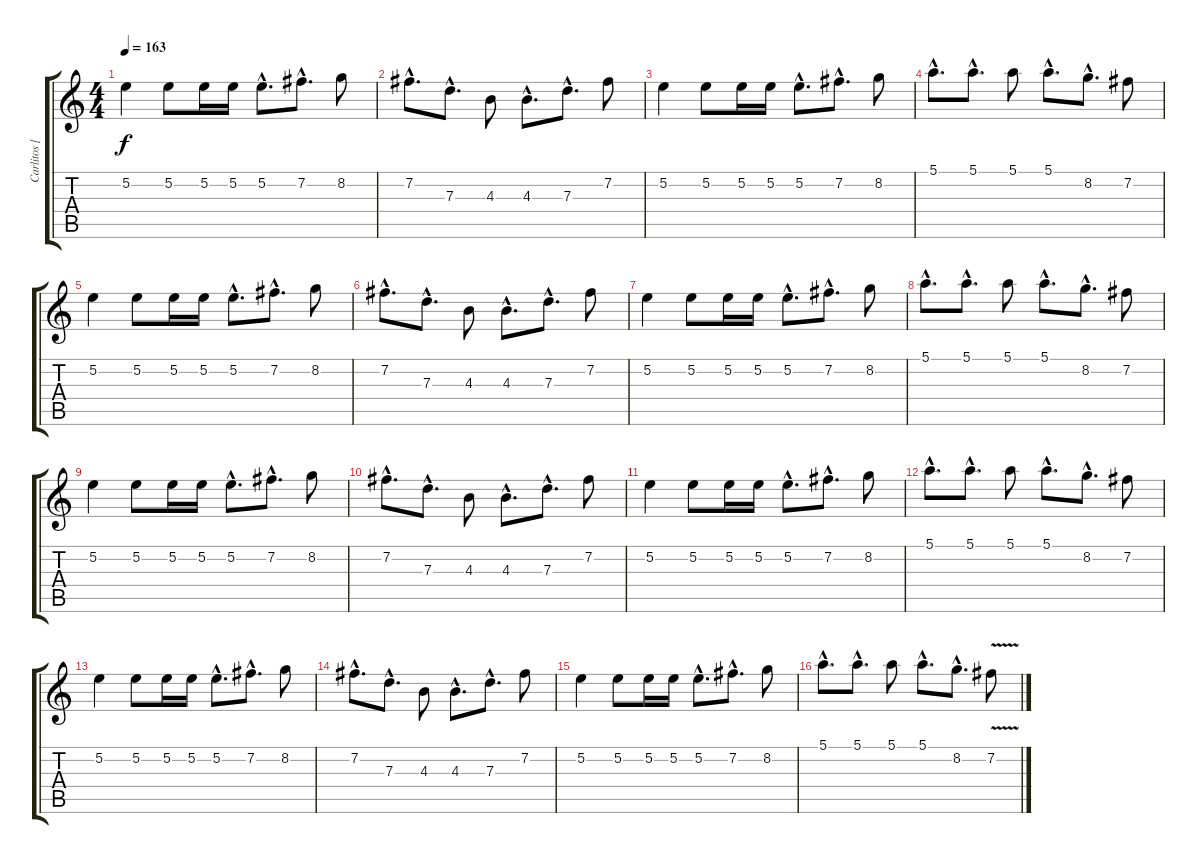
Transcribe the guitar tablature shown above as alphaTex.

\track ("Carlitos [guitarra]" "Carlitos [") {instrument distortionguitar}
\staff {score tabs}
\tuning (E4 B3 G3 D3 A2 E2) {hide}
\ts (4 4)
\tempo 163
\clef g2
\ks c
5.2.4{dy f volume 14} 5.2.8 5.2.16 5.2.16 5.2{hac}.8{d} 7.2{hac}.8{d} 8.2.8 |
7.2{hac}.8{d} 7.3{hac}.8{d} 4.3.8 4.3{hac}.8{d} 7.3{hac}.8{d} 7.2.8 |
5.2.4 5.2.8 5.2.16 5.2.16 5.2{hac}.8{d} 7.2{hac}.8{d} 8.2.8 |
5.1{hac}.8{d} 5.1{hac}.8{d} 5.1.8 5.1{hac}.8{d} 8.2{hac}.8{d} 7.2.8 |
5.2.4 5.2.8 5.2.16 5.2.16 5.2{hac}.8{d} 7.2{hac}.8{d} 8.2.8 |
7.2{hac}.8{d} 7.3{hac}.8{d} 4.3.8 4.3{hac}.8{d} 7.3{hac}.8{d} 7.2.8 |
5.2.4 5.2.8 5.2.16 5.2.16 5.2{hac}.8{d} 7.2{hac}.8{d} 8.2.8 |
5.1{hac}.8{d} 5.1{hac}.8{d} 5.1.8 5.1{hac}.8{d} 8.2{hac}.8{d} 7.2.8 |
5.2.4 5.2.8 5.2.16 5.2.16 5.2{hac}.8{d} 7.2{hac}.8{d} 8.2.8 |
7.2{hac}.8{d} 7.3{hac}.8{d} 4.3.8 4.3{hac}.8{d} 7.3{hac}.8{d} 7.2.8 |
5.2.4 5.2.8 5.2.16 5.2.16 5.2{hac}.8{d} 7.2{hac}.8{d} 8.2.8 |
5.1{hac}.8{d} 5.1{hac}.8{d} 5.1.8 5.1{hac}.8{d} 8.2{hac}.8{d} 7.2.8 |
5.2.4 5.2.8 5.2.16 5.2.16 5.2{hac}.8{d} 7.2{hac}.8{d} 8.2.8 |
7.2{hac}.8{d} 7.3{hac}.8{d} 4.3.8 4.3{hac}.8{d} 7.3{hac}.8{d} 7.2.8 |
5.2.4 5.2.8 5.2.16 5.2.16 5.2{hac}.8{d} 7.2{hac}.8{d} 8.2.8 |
5.1{hac}.8{d} 5.1{hac}.8{d} 5.1.8 5.1{hac}.8{d} 8.2{hac}.8{d} 7.2{v}.8
